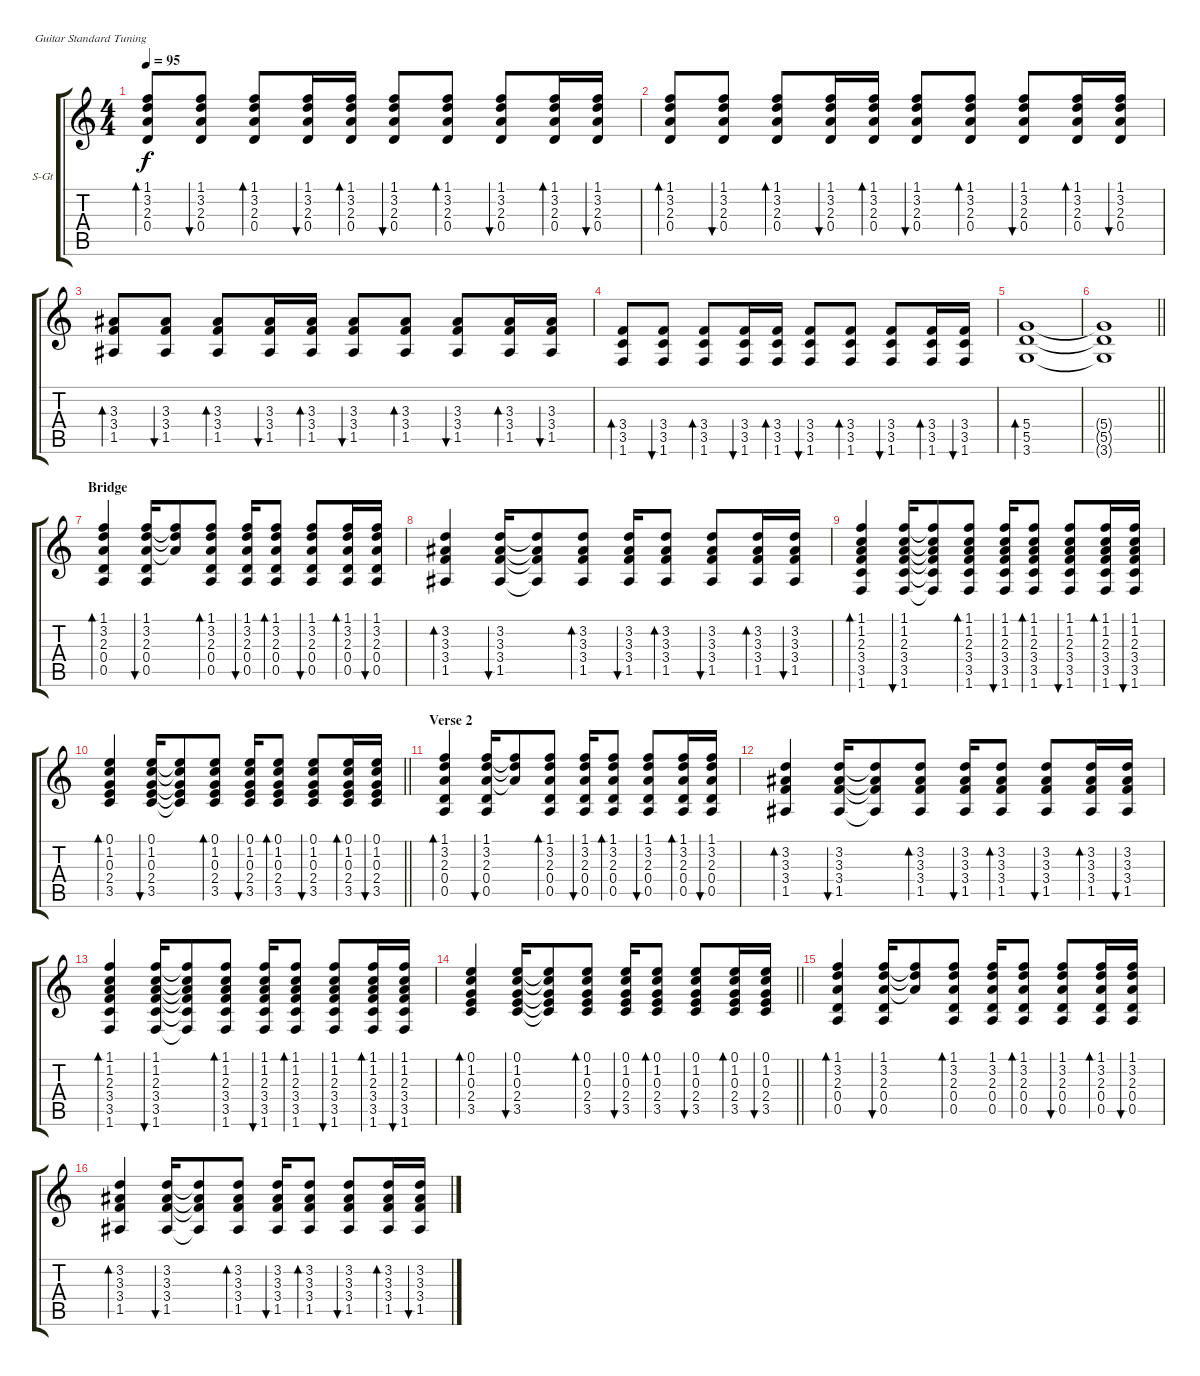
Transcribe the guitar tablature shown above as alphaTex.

\bracketExtendMode groupsimilarinstruments
\firstSystemTrackNameOrientation horizontal
\otherSystemsTrackNameOrientation horizontal
\track ("Rhythm Gtr." "S-Gt") {instrument acousticguitarsteel}
\staff {score tabs}
\tuning (E4 B3 G3 D3 A2 E2)
\ts (4 4)
\tempo 95
\clef g2
\ks c
(1.1 3.2 2.3 0.4).8{bd 30 dy f} (1.1 3.2 2.3 0.4).8{bu 30} (1.1 3.2 2.3 0.4).8{bd 30} (1.1 3.2 2.3 0.4).16{bu 30} (1.1 3.2 2.3 0.4).16{bd 30} (1.1 3.2 2.3 0.4).8{bu 30} (1.1 3.2 2.3 0.4).8{bd 30} (1.1 3.2 2.3 0.4).8{bu 30} (1.1 3.2 2.3 0.4).16{bd 30} (1.1 3.2 2.3 0.4).16{bu 30} |
(1.1 3.2 2.3 0.4).8{bd 30} (1.1 3.2 2.3 0.4).8{bu 30} (1.1 3.2 2.3 0.4).8{bd 30} (1.1 3.2 2.3 0.4).16{bu 30} (1.1 3.2 2.3 0.4).16{bd 30} (1.1 3.2 2.3 0.4).8{bu 30} (1.1 3.2 2.3 0.4).8{bd 30} (1.1 3.2 2.3 0.4).8{bu 30} (1.1 3.2 2.3 0.4).16{bd 30} (1.1 3.2 2.3 0.4).16{bu 30} |
(3.3 3.4 1.5).8{bd 30} (3.3 3.4 1.5).8{bu 30} (3.3 3.4 1.5).8{bd 30} (3.3 3.4 1.5).16{bu 30} (3.3 3.4 1.5).16{bd 30} (3.3 3.4 1.5).8{bu 30} (3.3 3.4 1.5).8{bd 30} (3.3 3.4 1.5).8{bu 30} (3.3 3.4 1.5).16{bd 30} (3.3 3.4 1.5).16{bu 30} |
(3.4 3.5 1.6).8{bd 30} (3.4 3.5 1.6).8{bu 30} (3.4 3.5 1.6).8{bd 30} (3.4 3.5 1.6).16{bu 30} (3.4 3.5 1.6).16{bd 30} (3.4 3.5 1.6).8{bu 30} (3.4 3.5 1.6).8{bd 30} (3.4 3.5 1.6).8{bu 30} (3.4 3.5 1.6).16{bd 30} (3.4 3.5 1.6).16{bu 30} |
(5.4 5.5 3.6).1{bd 30} |
\barLineRight lightlight
(5.4{t} 5.5{t} 3.6{t}).1 |
\section ("" "Bridge")
(3.2 2.3 0.4 1.1 0.5).4{bd 30} (1.1 3.2 2.3 0.4 0.5).16{bu 30} (1.1{t} 3.2{t} 2.3{t}).8 (1.1 3.2 2.3 0.4 0.5).8{bd 30} (2.3 0.4 1.1 3.2 0.5).16{bu 30} (2.3 0.4 1.1 3.2 0.5).8{bd 30} (1.1 3.2 2.3 0.4 0.5).8{bu 30} (2.3 0.4 1.1 3.2 0.5).16{bd 30} (2.3 0.4 1.1 3.2 0.5).16{bu 30} |
(3.2 3.3 3.4 1.5).4{bd 30} (3.2 3.3 3.4 1.5).16{bu 30} (3.2{t} 3.3{t} 3.4{t} 1.5{t}).8 (3.2 3.3 3.4 1.5).8{bd 30} (3.2 3.3 3.4 1.5).16{bu 30} (3.2 3.3 3.4 1.5).8{bd 30} (3.2 3.3 3.4 1.5).8{bu 30} (3.2 3.3 3.4 1.5).16{bd 30} (3.2 3.3 3.4 1.5).16{bu 30} |
(1.1 1.2 2.3 3.4 3.5 1.6).4{bd 30} (1.1 1.2 2.3 3.4 3.5 1.6).16{bu 30} (1.1{t} 1.2{t} 2.3{t} 3.4{t} 3.5{t} 1.6{t}).8 (1.1 1.2 2.3 3.4 3.5 1.6).8{bd 30} (1.1 1.2 2.3 3.4 3.5 1.6).16{bu 30} (1.1 1.2 2.3 3.4 3.5 1.6).8{bd 30} (1.1 1.2 2.3 3.4 3.5 1.6).8{bu 30} (1.1 1.2 2.3 3.4 3.5 1.6).16{bd 30} (1.1 1.2 2.3 3.4 3.5 1.6).16{bu 30} |
\barLineRight lightlight
(0.1 1.2 0.3 2.4 3.5).4{bd 30} (0.1 1.2 0.3 2.4 3.5).16{bu 30} (0.1{t} 1.2{t} 0.3{t} 2.4{t} 3.5{t}).8 (0.1 1.2 0.3 2.4 3.5).8{bd 30} (0.1 1.2 0.3 2.4 3.5).16{bu 30} (0.1 1.2 0.3 2.4 3.5).8{bd 30} (0.1 1.2 0.3 2.4 3.5).8{bu 30} (0.1 1.2 0.3 2.4 3.5).16{bd 30} (0.1 1.2 0.3 2.4 3.5).16{bu 30} |
\section ("" "Verse 2")
(3.2 2.3 0.4 1.1 0.5).4{bd 30} (1.1 3.2 2.3 0.4 0.5).16{bu 30} (1.1{t} 3.2{t} 2.3{t}).8 (1.1 3.2 2.3 0.4 0.5).8{bd 30} (2.3 0.4 1.1 3.2 0.5).16{bu 30} (2.3 0.4 1.1 3.2 0.5).8{bd 30} (1.1 3.2 2.3 0.4 0.5).8{bu 30} (2.3 0.4 3.2 1.1 0.5).16{bd 30} (2.3 0.4 1.1 3.2 0.5).16{bu 30} |
(3.2 3.3 3.4 1.5).4{bd 30} (3.2 3.3 3.4 1.5).16{bu 30} (3.2{t} 3.3{t} 3.4{t} 1.5{t}).8 (3.2 3.3 3.4 1.5).8{bd 30} (3.2 3.3 3.4 1.5).16{bu 30} (3.2 3.3 3.4 1.5).8{bd 30} (3.2 3.3 3.4 1.5).8{bu 30} (3.2 3.3 3.4 1.5).16{bd 30} (3.2 3.3 3.4 1.5).16{bu 30} |
(1.1 1.2 2.3 3.4 3.5 1.6).4{bd 30} (1.1 1.2 2.3 3.4 3.5 1.6).16{bu 30} (1.1{t} 1.2{t} 2.3{t} 3.4{t} 3.5{t} 1.6{t}).8 (1.1 1.2 2.3 3.4 3.5 1.6).8{bd 30} (1.1 1.2 2.3 3.4 3.5 1.6).16{bu 30} (1.1 1.2 2.3 3.4 3.5 1.6).8{bd 30} (1.1 1.2 2.3 3.4 3.5 1.6).8{bu 30} (1.1 1.2 2.3 3.4 3.5 1.6).16{bd 30} (1.1 1.2 2.3 3.4 3.5 1.6).16{bu 30} |
\barLineRight lightlight
(0.1 1.2 0.3 2.4 3.5).4{bd 30} (0.1 1.2 0.3 2.4 3.5).16{bu 30} (0.1{t} 1.2{t} 0.3{t} 2.4{t} 3.5{t}).8 (0.1 1.2 0.3 2.4 3.5).8{bd 30} (0.1 1.2 0.3 2.4 3.5).16{bu 30} (0.1 1.2 0.3 2.4 3.5).8{bd 30} (0.1 1.2 0.3 2.4 3.5).8{bu 30} (0.1 1.2 0.3 2.4 3.5).16{bd 30} (0.1 1.2 0.3 2.4 3.5).16{bu 30} |
(3.2 2.3 0.4 1.1 0.5).4{bd 30} (1.1 3.2 2.3 0.4 0.5).16{bu 30} (1.1{t} 3.2{t} 2.3{t}).8 (1.1 3.2 2.3 0.4 0.5).8{bd 30} (2.3 0.4 1.1 3.2 0.5).16 (2.3 0.4 1.1 3.2 0.5).8{bd 30} (1.1 3.2 2.3 0.4 0.5).8{bu 30} (2.3 0.4 1.1 3.2 0.5).16{bd 30} (2.3 0.4 1.1 3.2 0.5).16{bu 30} |
(3.2 3.3 3.4 1.5).4{bd 30} (3.2 3.3 3.4 1.5).16{bu 30} (3.2{t} 3.3{t} 3.4{t} 1.5{t}).8 (3.2 3.3 3.4 1.5).8{bd 30} (3.2 3.3 3.4 1.5).16{bu 30} (3.2 3.3 3.4 1.5).8{bd 30} (3.2 3.3 3.4 1.5).8{bu 30} (3.2 3.3 3.4 1.5).16{bd 30} (3.2 3.3 3.4 1.5).16{bu 30}
